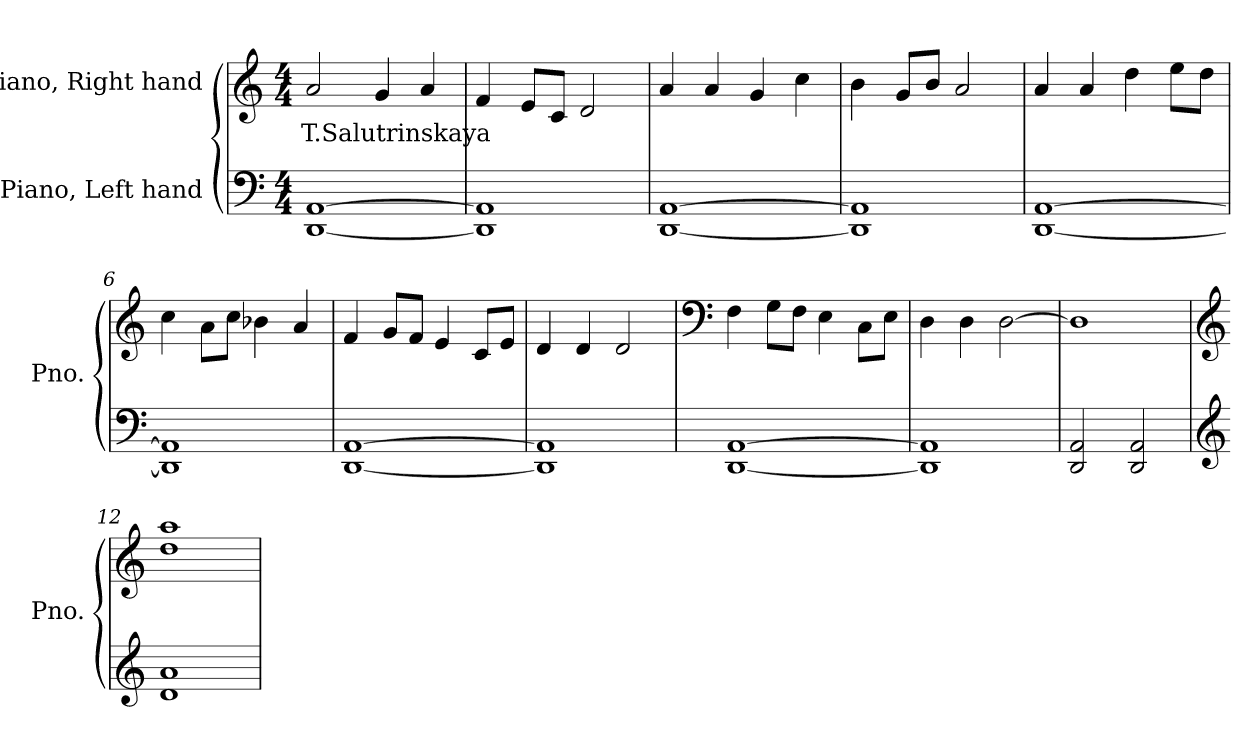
**kern	**kern	**text
*part2	*part1	*part1
*staff2	*staff1	*staff1
*I"Piano, Left hand	*I"Piano, Right hand	*
*I'Pno.	*I'Pno.	*
*clefF4	*clefG2	*
*k[]	*k[]	*
*M4/4	*M4/4	*
*MM120	*MM120	*
=1	=1	=1
!	!	!LO:LY:b
[1DD [1AA	2a/	T.Salutrinskaya
.	4g/	.
.	4a/	.
=2	=2	=2
1DD] 1AA]	4f/	.
.	8e/L	.
.	8c/J	.
.	2d/	.
=3	=3	=3
[1DD [1AA	4a/	.
.	4a/	.
.	4g/	.
.	4cc\	.
=4	=4	=4
1DD] 1AA]	4b\	.
.	8g/L	.
.	8b/J	.
.	2a/	.
=5	=5	=5
[1DD [1AA	4a/	.
.	4a/	.
.	4dd\	.
.	8ee\L	.
.	8dd\J	.
!!LO:LB:g=z
=6	=6	=6
1DD] 1AA]	4cc\	.
.	8a\L	.
.	8cc\J	.
.	4b-X\	.
.	4a/	.
=7	=7	=7
[1DD [1AA	4f/	.
.	8g/L	.
.	8f/J	.
.	4e/	.
.	8c/L	.
.	8e/J	.
=8	=8	=8
1DD] 1AA]	4d/	.
.	4d/	.
.	2d/	.
=9	=9	=9
*	*clefF4	*
[1DD [1AA	4F\	.
.	8G\L	.
.	8F\J	.
.	4E\	.
.	8C\L	.
.	8E\J	.
=10	=10	=10
1DD] 1AA]	4D\	.
.	4D\	.
.	[2D\	.
=11	=11	=11
2DD/ 2AA/	1D]	.
2DD/ 2AA/	.	.
=12	=12	=12
*clefG2	*clefG2	*
1d 1a	1dd 1aa	.
=	=	=
*-	*-	*-
